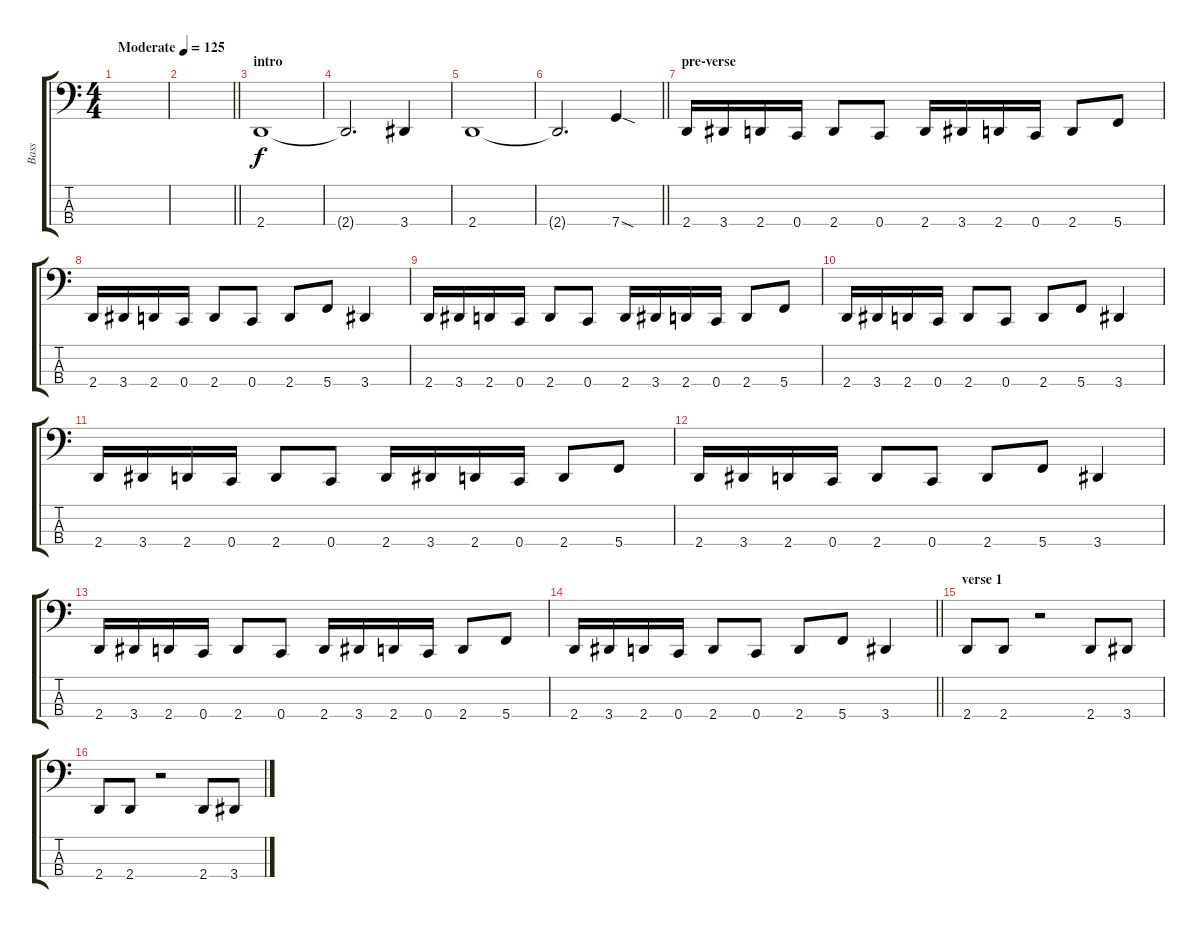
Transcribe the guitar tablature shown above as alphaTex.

\track ("Bass" "Bass") {instrument electricbassfinger}
\staff {score tabs}
\tuning (F2 C2 G1 C1) {hide}
\ts (4 4)
\tempo (125 "Moderate")
\clef f4
\ks c
|
\barLineRight lightlight
|
\section ("" "intro")
2.4.1 |
2.4{t}.2{d} 3.4.4 |
2.4.1 |
\barLineRight lightlight
2.4{t}.2{d} 7.4{sod}.4 |
\section ("" "pre-verse")
2.4.16 3.4.16 2.4.16 0.4.16 2.4.8 0.4.8 2.4.16 3.4.16 2.4.16 0.4.16 2.4.8 5.4.8 |
2.4.16 3.4.16 2.4.16 0.4.16 2.4.8 0.4.8 2.4.8 5.4.8 3.4.4 |
2.4.16 3.4.16 2.4.16 0.4.16 2.4.8 0.4.8 2.4.16 3.4.16 2.4.16 0.4.16 2.4.8 5.4.8 |
2.4.16 3.4.16 2.4.16 0.4.16 2.4.8 0.4.8 2.4.8 5.4.8 3.4.4 |
2.4.16 3.4.16 2.4.16 0.4.16 2.4.8 0.4.8 2.4.16 3.4.16 2.4.16 0.4.16 2.4.8 5.4.8 |
2.4.16 3.4.16 2.4.16 0.4.16 2.4.8 0.4.8 2.4.8 5.4.8 3.4.4 |
2.4.16 3.4.16 2.4.16 0.4.16 2.4.8 0.4.8 2.4.16 3.4.16 2.4.16 0.4.16 2.4.8 5.4.8 |
\barLineRight lightlight
2.4.16 3.4.16 2.4.16 0.4.16 2.4.8 0.4.8 2.4.8 5.4.8 3.4.4 |
\section ("" "verse 1")
2.4.8 2.4.8 r.2 2.4.8 3.4.8 |
2.4.8 2.4.8 r.2 2.4.8 3.4.8
